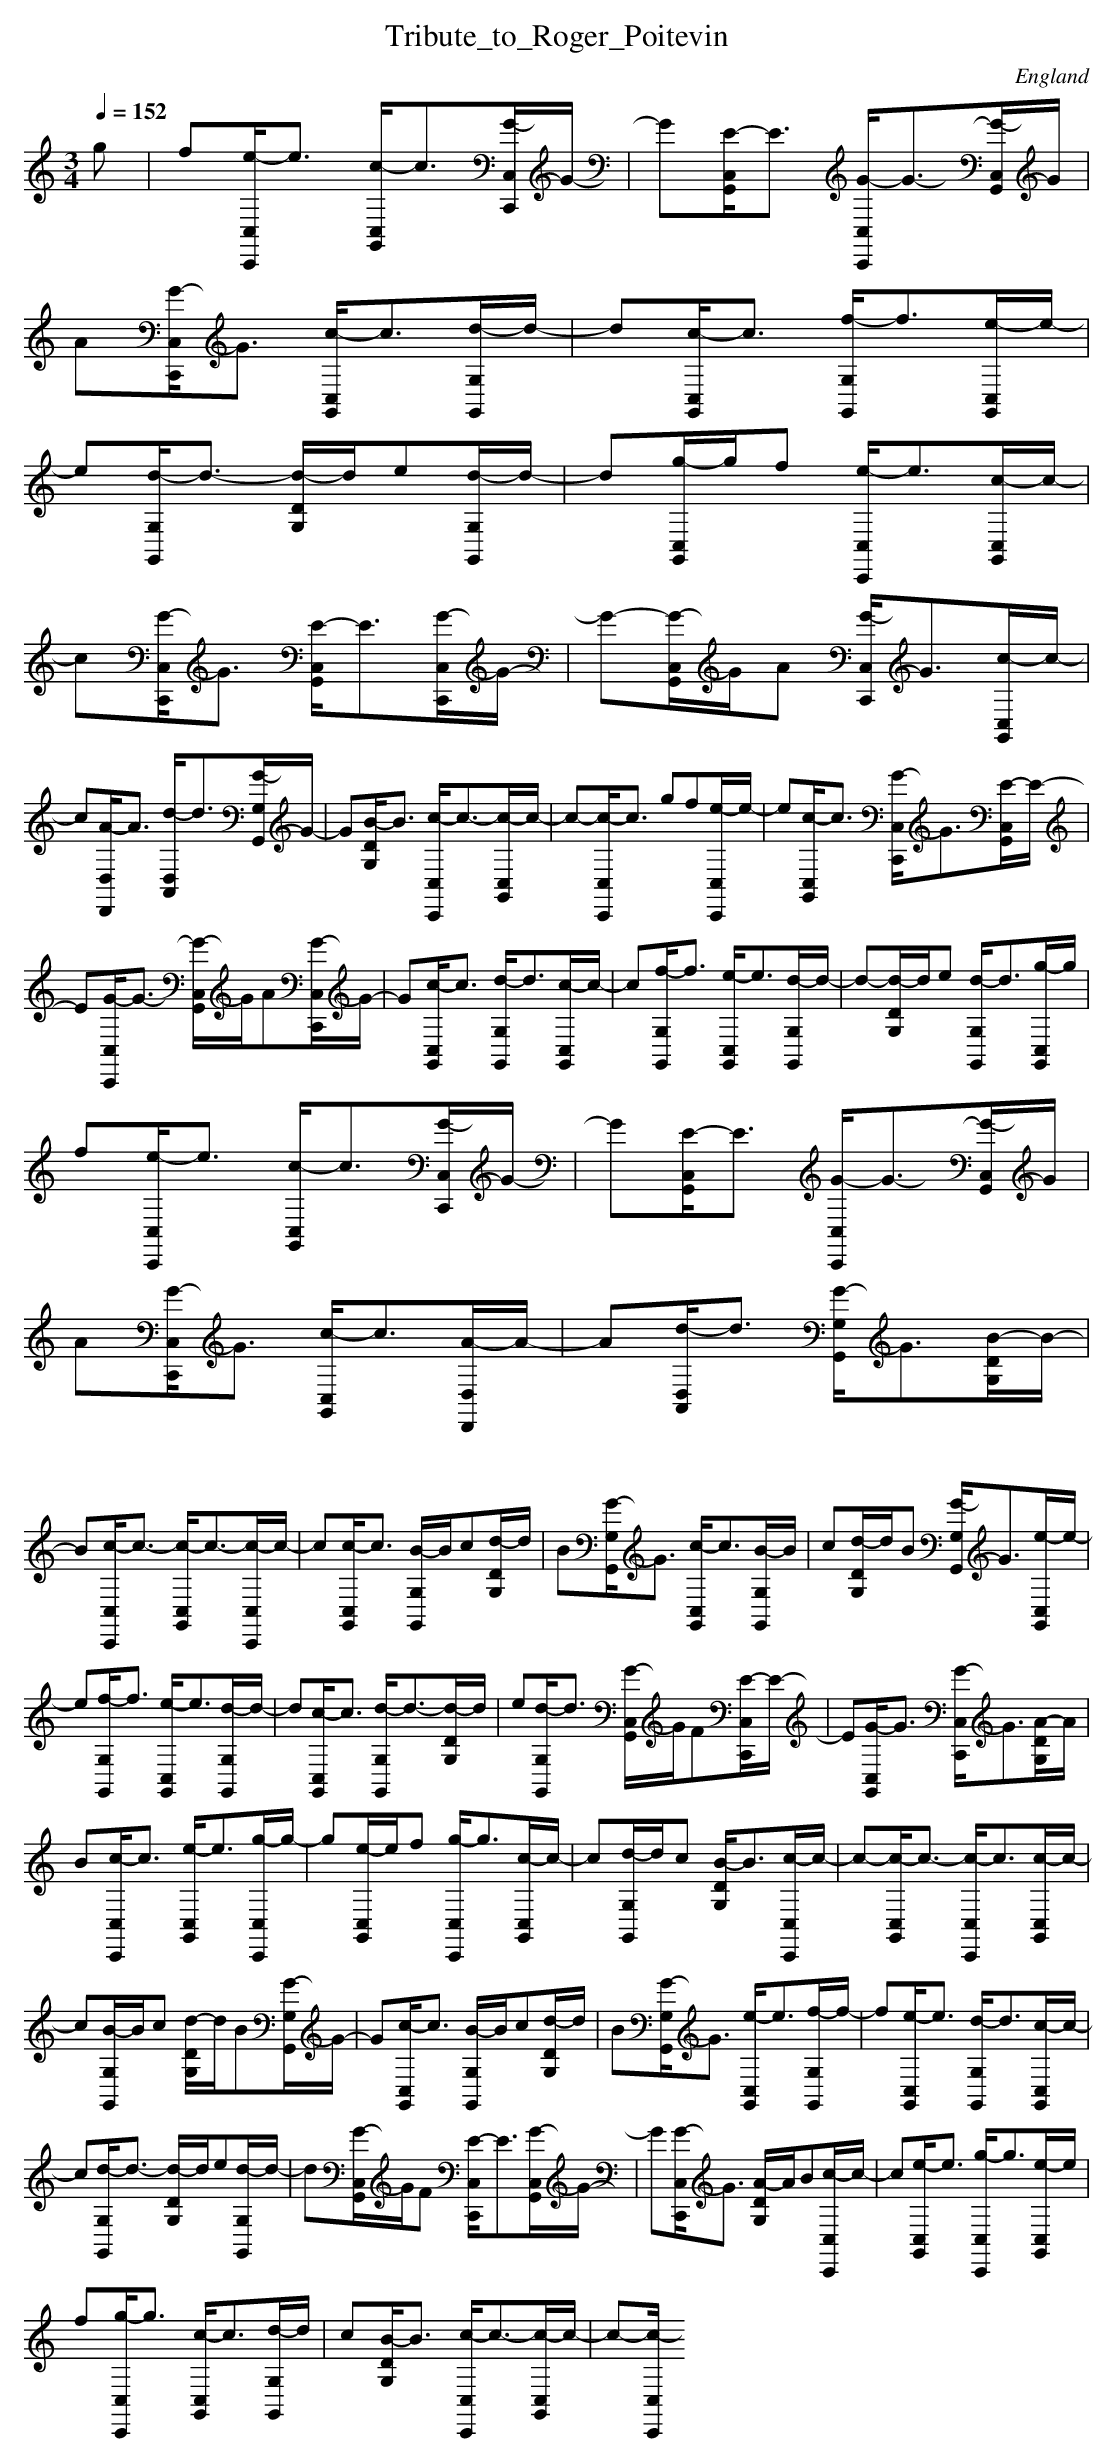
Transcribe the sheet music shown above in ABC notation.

X:1
T:Tribute_to_Roger_Poitevin
O:England
M: 3/4
L: 1/8
Q:1/4=152
K:C % 0 sharps
V:1
g|f[e/2-C,/2C,,/2]e3/2 [c/2-C,/2G,,/2]c3/2[G/2-C,/2C,,/2]G/2-|G[E/2-C,/2G,,/2]E3/2 [G/2-C,/2C,,/2]G3/2-[G/2-C,/2G,,/2]G/2|A[G/2-C,/2C,,/2]G3/2 [c/2-C,/2G,,/2]c3/2[d/2-G,/2G,,/2]d/2-|d[c/2-C,/2G,,/2]c3/2 [f/2-G,/2G,,/2]f3/2[e/2-C,/2G,,/2]e/2-|
e[d/2-G,/2G,,/2]d3/2- [d/2-D/2G,/2]d/2e[d/2-G,/2G,,/2]d/2-|d[g/2-C,/2G,,/2]g/2f [e/2-C,/2C,,/2]e3/2[c/2-C,/2G,,/2]c/2-|c[G/2-C,/2C,,/2]G3/2 [E/2-C,/2G,,/2]E3/2[G/2-C,/2C,,/2]G/2-|G-[G/2-C,/2G,,/2]G/2A [G/2-C,/2C,,/2]G3/2[c/2-C,/2G,,/2]c/2-|
c[A/2-D,/2D,,/2]A3/2 [d/2-D,/2A,,/2]d3/2[G/2-G,/2G,,/2]G/2-|G[B/2-D/2G,/2]B3/2 [c/2-C,/2C,,/2]c3/2-[c/2-C,/2G,,/2]c/2-|c-[c/2-C,/2C,,/2]c3/2 gf[e/2-C,/2C,,/2]e/2-|e[c/2-C,/2G,,/2]c3/2 [G/2-C,/2C,,/2]G3/2[E/2-C,/2G,,/2]E/2-|
E[G/2-C,/2C,,/2]G3/2- [G/2-C,/2G,,/2]G/2A[G/2-C,/2C,,/2]G/2-|G[c/2-C,/2G,,/2]c3/2 [d/2-G,/2G,,/2]d3/2[c/2-C,/2G,,/2]c/2-|c[f/2-G,/2G,,/2]f3/2 [e/2-C,/2G,,/2]e3/2[d/2-G,/2G,,/2]d/2-|d-[d/2-D/2G,/2]d/2e [d/2-G,/2G,,/2]d3/2[g/2-C,/2G,,/2]g/2|
f[e/2-C,/2C,,/2]e3/2 [c/2-C,/2G,,/2]c3/2[G/2-C,/2C,,/2]G/2-|G[E/2-C,/2G,,/2]E3/2 [G/2-C,/2C,,/2]G3/2-[G/2-C,/2G,,/2]G/2|A[G/2-C,/2C,,/2]G3/2 [c/2-C,/2G,,/2]c3/2[A/2-D,/2D,,/2]A/2-|A[d/2-D,/2A,,/2]d3/2 [G/2-G,/2G,,/2]G3/2[B/2-D/2G,/2]B/2-|
B[c/2-C,/2C,,/2]c3/2- [c/2-C,/2G,,/2]c3/2-[c/2-C,/2C,,/2]c/2-|c[c/2-C,/2G,,/2]c3/2 [B/2-G,/2G,,/2]B/2c[d/2-D/2G,/2]d/2|B[G/2-G,/2G,,/2]G3/2 [c/2-C,/2G,,/2]c3/2[B/2-G,/2G,,/2]B/2|c[d/2-D/2G,/2]d/2B [G/2-G,/2G,,/2]G3/2[e/2-C,/2G,,/2]e/2-|
e[f/2-G,/2G,,/2]f3/2 [e/2-C,/2G,,/2]e3/2[d/2-G,/2G,,/2]d/2-|d[c/2-C,/2G,,/2]c3/2 [d/2-G,/2G,,/2]d3/2-[d/2-D/2G,/2]d/2|e[d/2-G,/2G,,/2]d3/2 [G/2-C,/2G,,/2]G/2F[E/2-C,/2C,,/2]E/2-|E[G/2-C,/2G,,/2]G3/2 [G/2-C,/2C,,/2]G3/2[A/2-D/2G,/2]A/2|
B[c/2-C,/2C,,/2]c3/2 [e/2-C,/2G,,/2]e3/2[g/2-C,/2C,,/2]g/2-|g[e/2-C,/2G,,/2]e/2f [g/2-C,/2C,,/2]g3/2[c/2-C,/2G,,/2]c/2-|c[d/2-G,/2G,,/2]d/2c [B/2-D/2G,/2]B3/2[c/2-C,/2C,,/2]c/2-|c-[c/2-C,/2G,,/2]c3/2- [c/2-C,/2C,,/2]c3/2[c/2-C,/2G,,/2]c/2-|
c[B/2-G,/2G,,/2]B/2c [d/2-D/2G,/2]d/2B[G/2-G,/2G,,/2]G/2-|G[c/2-C,/2G,,/2]c3/2 [B/2-G,/2G,,/2]B/2c[d/2-D/2G,/2]d/2|B[G/2-G,/2G,,/2]G3/2 [e/2-C,/2G,,/2]e3/2[f/2-G,/2G,,/2]f/2-|f[e/2-C,/2G,,/2]e3/2 [d/2-G,/2G,,/2]d3/2[c/2-C,/2G,,/2]c/2-|
c[d/2-G,/2G,,/2]d3/2- [d/2-D/2G,/2]d/2e[d/2-G,/2G,,/2]d/2-|d[G/2-C,/2G,,/2]G/2F [E/2-C,/2C,,/2]E3/2[G/2-C,/2G,,/2]G/2-|G[G/2-C,/2C,,/2]G3/2 [A/2-D/2G,/2]A/2B[c/2-C,/2C,,/2]c/2-|c[e/2-C,/2G,,/2]e3/2 [g/2-C,/2C,,/2]g3/2[e/2-C,/2G,,/2]e/2|
f[g/2-C,/2C,,/2]g3/2 [c/2-C,/2G,,/2]c3/2[d/2-G,/2G,,/2]d/2|c[B/2-D/2G,/2]B3/2 [c/2-C,/2C,,/2]c3/2-[c/2-C,/2G,,/2]c/2-|c-[c/2-C,/2C,,/2]
